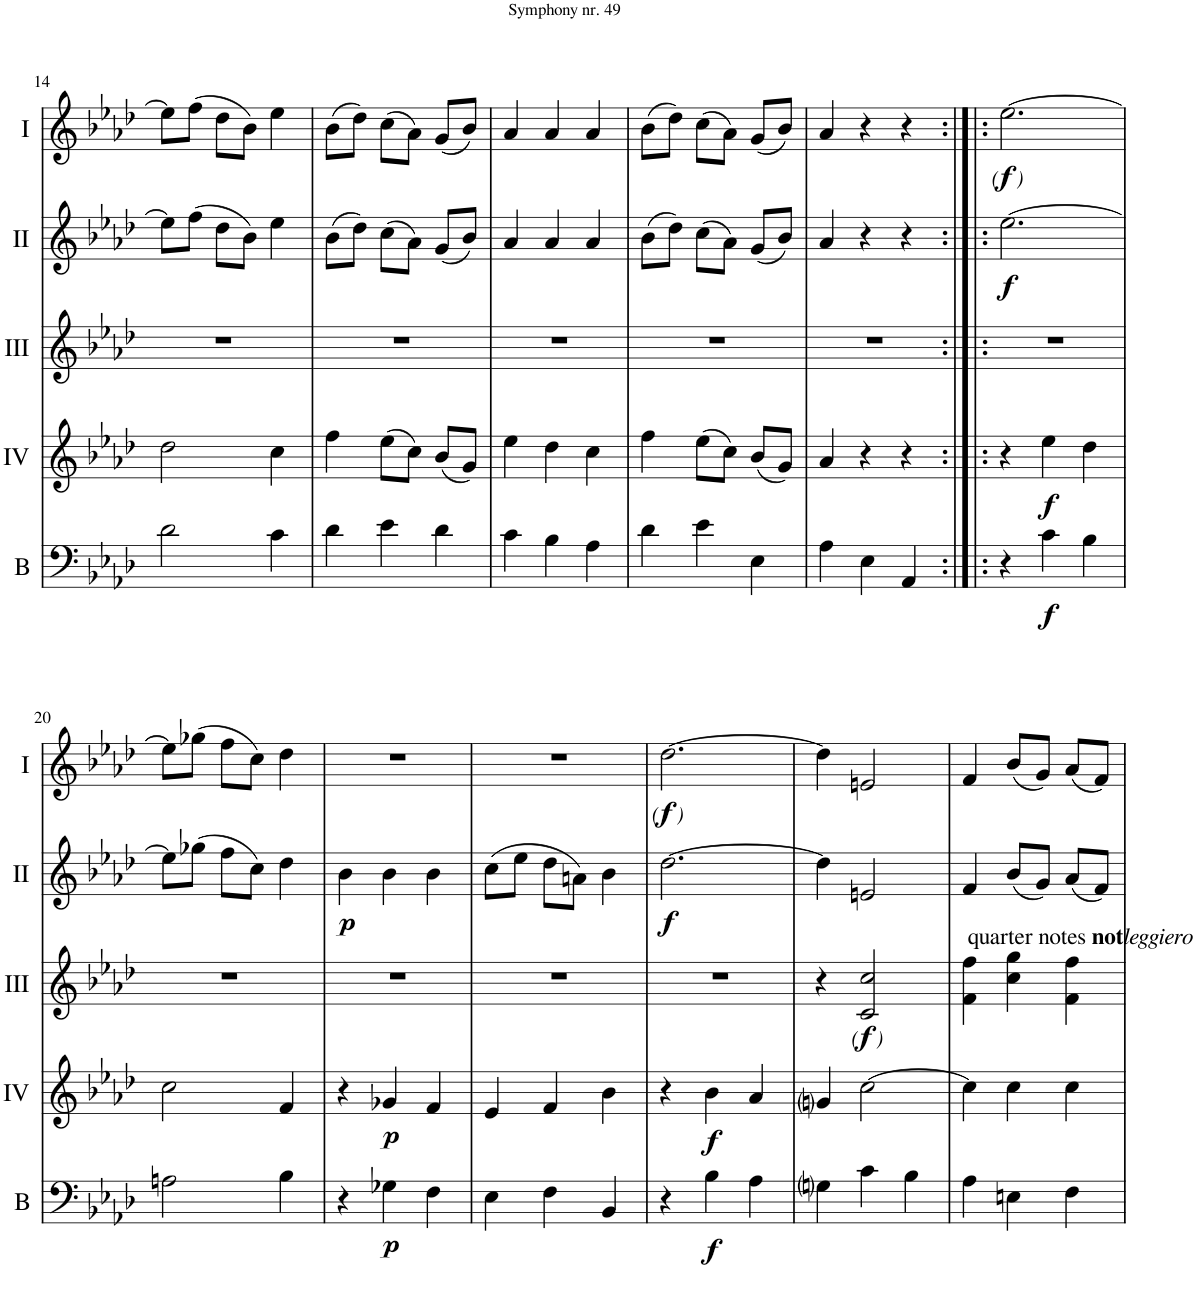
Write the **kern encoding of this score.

**kern	**dynam	**kern	**dynam	**kern	**dynam	**kern	**dynam	**kern	**dynam
*part5	*part5	*part4	*part4	*part3	*part3	*part2	*part2	*part1	*part1
*staff5	*staff5	*staff4	*staff4	*staff3	*staff3	*staff2	*staff2	*staff1	*staff1
*I"Bass	*	*I"Acc. 4	*	*I"Acc. 3	*	*I"Acc. 2	*	*I"Acc. 1	*
*I'B	*	*	*	*	*	*	*	*	*
!!LO:PB:g=z
*clefF4	*	*clefG2	*	*clefG2	*	*clefG2	*	*clefG2	*
*Trd7c12	*	*Trd7c12	*	*Trd7c12	*	*	*	*	*
*k[b-e-a-d-]	*	*k[b-e-a-d-]	*	*k[b-e-a-d-]	*	*k[b-e-a-d-]	*	*k[b-e-a-d-]	*
*M3/4	*	*M3/4	*	*M3/4	*	*M3/4	*	*M3/4	*
=14	=14	=14	=14	=14	=14	=14	=14	=14	=14
2d-\	.	2dd-\	.	2.r	.	8ee-\L]	.	8ee-\L]	.
.	.	.	.	.	.	(8ff\J	.	(8ff\J	.
.	.	.	.	.	.	8dd-\L	.	8dd-\L	.
.	.	.	.	.	.	8b-\J)	.	8b-\J)	.
4c\	.	4cc\	.	.	.	4ee-\	.	4ee-\	.
=15	=15	=15	=15	=15	=15	=15	=15	=15	=15
4d-\	.	4ff\	.	2.r	.	(8b-\L	.	(8b-\L	.
.	.	.	.	.	.	8dd-\J)	.	8dd-\J)	.
4e-\	.	(8ee-\L	.	.	.	(8cc\L	.	(8cc\L	.
.	.	8cc\J)	.	.	.	8a-\J)	.	8a-\J)	.
4d-\	.	(8b-/L	.	.	.	(8g/L	.	(8g/L	.
.	.	8g/J)	.	.	.	8b-/J)	.	8b-/J)	.
=16	=16	=16	=16	=16	=16	=16	=16	=16	=16
4c\	.	4ee-\	.	2.r	.	4a-/	.	4a-/	.
4B-\	.	4dd-\	.	.	.	4a-/	.	4a-/	.
4A-\	.	4cc\	.	.	.	4a-/	.	4a-/	.
=17	=17	=17	=17	=17	=17	=17	=17	=17	=17
4d-\	.	4ff\	.	2.r	.	(8b-\L	.	(8b-\L	.
.	.	.	.	.	.	8dd-\J)	.	8dd-\J)	.
4e-\	.	(8ee-\L	.	.	.	(8cc\L	.	(8cc\L	.
.	.	8cc\J)	.	.	.	8a-\J)	.	8a-\J)	.
4E-\	.	(8b-/L	.	.	.	(8g/L	.	(8g/L	.
.	.	8g/J)	.	.	.	8b-/J)	.	8b-/J)	.
=18	=18	=18	=18	=18	=18	=18	=18	=18	=18
4A-\	.	4a-/	.	2.r	.	4a-/	.	4a-/	.
4E-\	.	4r	.	.	.	4r	.	4r	.
4AA-/	.	4r	.	.	.	4r	.	4r	.
=19:|!|:	=19:|!|:	=19:|!|:	=19:|!|:	=19:|!|:	=19:|!|:	=19:|!|:	=19:|!|:	=19:|!|:	=19:|!|:
!	!	!	!	!	!	!	!LO:DY:b	!	!LO:DY:b
!	!	!	!	!	!	!	!	!	!LO:DY:n=1:b
!	!	!	!	!	!	!	!	!	!LO:DY:n=2:b
4r	.	4r	.	2.r	.	[2.ee-\	f	[2.ee-\	other-dynamics f other-dynamics
!	!LO:DY:b	!	!LO:DY:b	!	!	!	!	!	!
4c\	f	4ee-\	f	.	.	.	.	.	.
4B-\	.	4dd-\	.	.	.	.	.	.	.
!!LO:LB:g=z
=20	=20	=20	=20	=20	=20	=20	=20	=20	=20
2An\	.	2cc\	.	2.r	.	8ee-\L]	.	8ee-\L]	.
.	.	.	.	.	.	(8gg-X\J	.	(8gg-X\J	.
.	.	.	.	.	.	8ff\L	.	8ff\L	.
.	.	.	.	.	.	8cc\J)	.	8cc\J)	.
4B-\	.	4f/	.	.	.	4dd-\	.	4dd-\	.
=21	=21	=21	=21	=21	=21	=21	=21	=21	=21
!	!	!	!	!	!	!	!LO:DY:b	!	!
4r	.	4r	.	2.r	.	4b-\	p	2.r	.
!	!LO:DY:b	!	!LO:DY:b	!	!	!	!	!	!
4G-X\	p	4g-X/	p	.	.	4b-\	.	.	.
4F\	.	4f/	.	.	.	4b-\	.	.	.
=22	=22	=22	=22	=22	=22	=22	=22	=22	=22
4E-\	.	4e-/	.	2.r	.	(8cc\L	.	2.r	.
.	.	.	.	.	.	8ee-\J	.	.	.
4F\	.	4f/	.	.	.	8dd-\L	.	.	.
.	.	.	.	.	.	8an\J)	.	.	.
4BB-/	.	4b-\	.	.	.	4b-\	.	.	.
=23	=23	=23	=23	=23	=23	=23	=23	=23	=23
!	!	!	!	!	!	!	!LO:DY:b	!	!LO:DY:b
!	!	!	!	!	!	!	!	!	!LO:DY:n=1:b
!	!	!	!	!	!	!	!	!	!LO:DY:n=2:b
4r	.	4r	.	2.r	.	[2.dd-\	f	[2.dd-\	other-dynamics f other-dynamics
!	!LO:DY:b	!	!LO:DY:b	!	!	!	!	!	!
4B-\	f	4b-\	f	.	.	.	.	.	.
4A-\	.	4a-/	.	.	.	.	.	.	.
=24	=24	=24	=24	=24	=24	=24	=24	=24	=24
4Gni\	.	4gni/	.	4r	.	4dd-\]	.	4dd-\]	.
!	!	!	!	!	!LO:DY:b	!	!	!	!
!	!	!	!	!	!LO:DY:n=1:b	!	!	!	!
!	!	!	!	!	!LO:DY:n=2:b	!	!	!	!
4c\	.	[2cc\	.	2c/ 2cc/	other-dynamics f other-dynamics	2en/	.	2en/	.
4B-\	.	.	.	.	.	.	.	.	.
=25	=25	=25	=25	=25	=25	=25	=25	=25	=25
!	!	!	!	!LO:TX:a:t=quarter notes	!	!	!	!	!
!	!	!	!	!LO:TX:a:B:t=not	!	!	!	!	!
!	!	!	!	!LO:TX:a:i:t=leggiero	!	!	!	!	!
4A-\	.	4cc\]	.	4f\ 4ff\	.	4f/	.	4f/	.
4En\	.	4cc\	.	4cc\ 4gg\	.	(8b-/L	.	(8b-/L	.
.	.	.	.	.	.	8g/J)	.	8g/J)	.
4F\	.	4cc\	.	4f\ 4ff\	.	(8a-/L	.	(8a-/L	.
.	.	.	.	.	.	8f/J)	.	8f/J)	.
=	=	=	=	=	=	=	=	=	=
*-	*-	*-	*-	*-	*-	*-	*-	*-	*-
